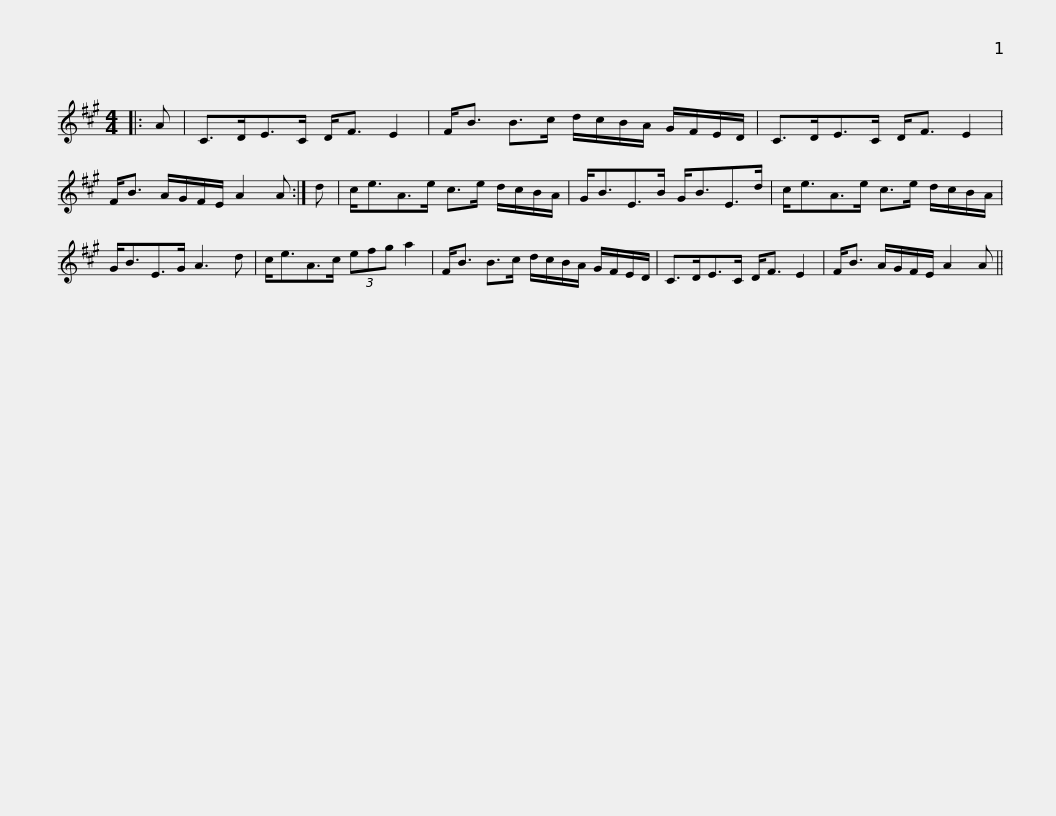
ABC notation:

X:1
L:1/8
M:4/4
I:linebreak $
K:A
V:1 treble
V:1
|: A | C>DE>C D<F E2 | F<B B>c d/c/B/A/ G/F/E/D/ | C>DE>C D<F E2 | F<B A/G/F/E/ A2 A :|$ %5
 d | c<eA>e c>e d/c/B/A/ | G<BE>B G<BE>d | c<eA>e c>e d/c/B/A/ | G<BE>G A3 d |$ %10
 c<eA>c (3efg a2 | F<B B>c d/c/B/A/ G/F/E/D/ | C>DE>C D<F E2 | F<B A/G/F/E/ A2 A || %14
